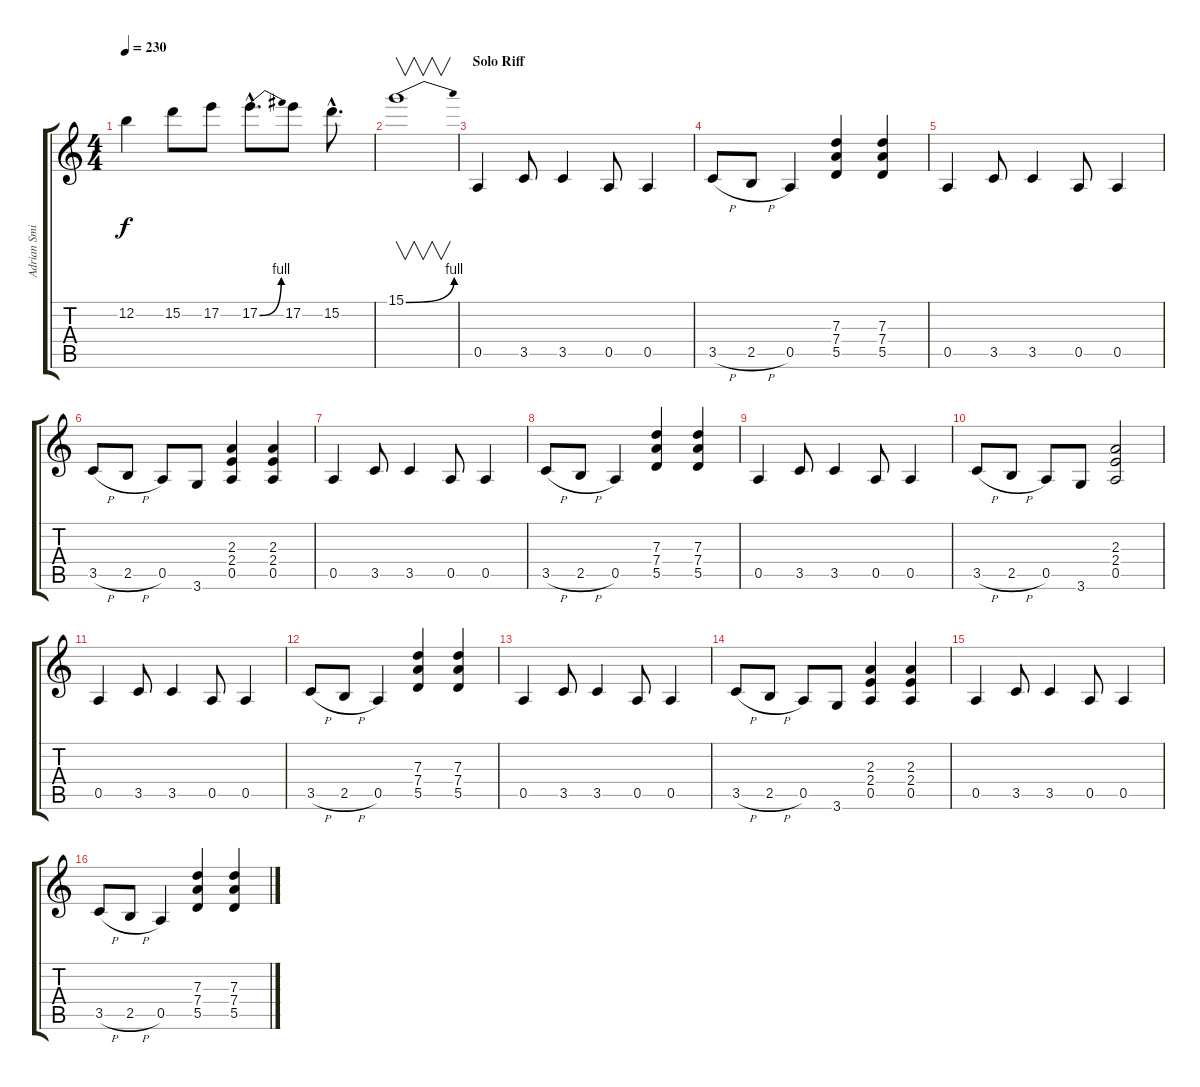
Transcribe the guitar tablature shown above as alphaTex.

\track ("Adrian Smith" "Adrian Smi") {instrument distortionguitar}
\staff {score tabs}
\tuning (E4 B3 G3 D3 A2 E2) {hide}
\ts (4 4)
\tempo 230
\clef g2
\ks c
12.2.4{dy f} 15.2.8 17.2.8 17.2{be (bend 0 0 60 4) hac}.8{d} 17.2.8 15.2{hac}.8{d} |
15.1{be (bend 0 0 60 4)}.1{v} |
\section ("" "Solo Riff")
0.5.4{volume 10} 3.5.8 3.5.4 0.5.8 0.5.4 |
3.5{h}.8 2.5{h}.8 0.5.4 (7.3 7.4 5.5).4 (7.3 7.4 5.5).4 |
0.5.4 3.5.8 3.5.4 0.5.8 0.5.4 |
3.5{h}.8 2.5{h}.8 0.5.8 3.6.8 (2.3 2.4 0.5).4 (2.3 2.4 0.5).4 |
0.5.4 3.5.8 3.5.4 0.5.8 0.5.4 |
3.5{h}.8 2.5{h}.8 0.5.4 (7.3 7.4 5.5).4 (7.3 7.4 5.5).4 |
0.5.4 3.5.8 3.5.4 0.5.8 0.5.4 |
3.5{h}.8 2.5{h}.8 0.5.8 3.6.8 (2.3 2.4 0.5).2 |
0.5.4 3.5.8 3.5.4 0.5.8 0.5.4 |
3.5{h}.8 2.5{h}.8 0.5.4 (7.3 7.4 5.5).4 (7.3 7.4 5.5).4 |
0.5.4 3.5.8 3.5.4 0.5.8 0.5.4 |
3.5{h}.8 2.5{h}.8 0.5.8 3.6.8 (2.3 2.4 0.5).4 (2.3 2.4 0.5).4 |
0.5.4 3.5.8 3.5.4 0.5.8 0.5.4 |
3.5{h}.8 2.5{h}.8 0.5.4 (7.3 7.4 5.5).4 (7.3 7.4 5.5).4
